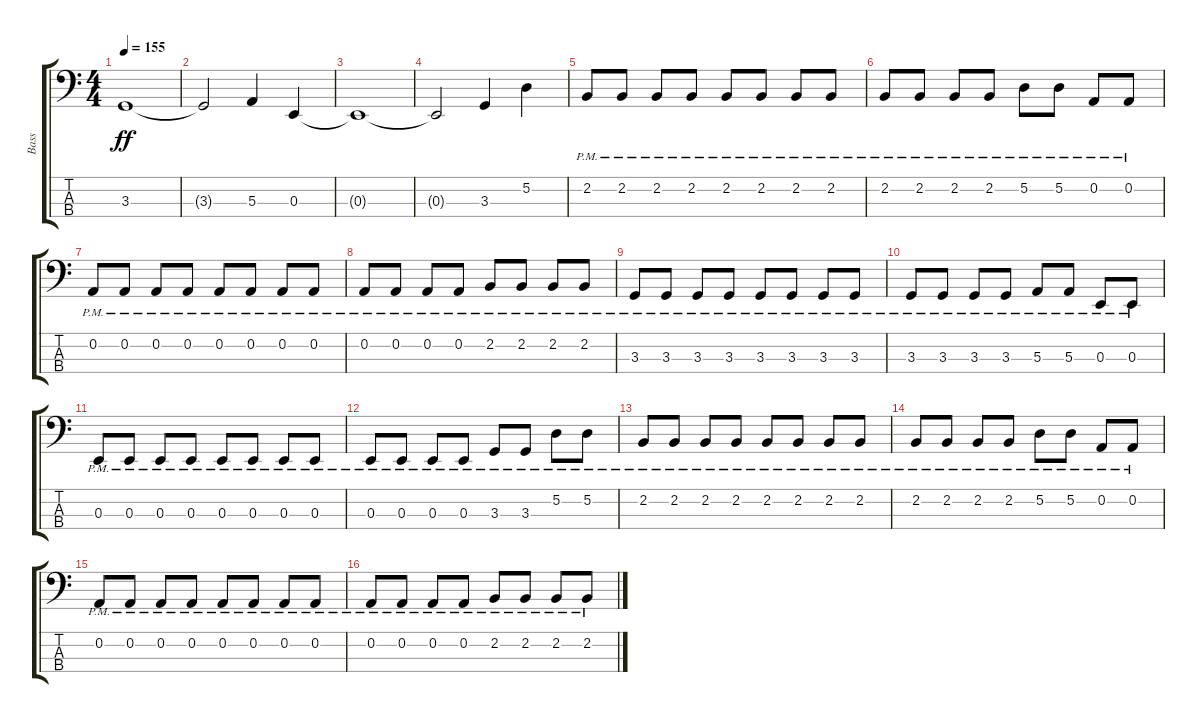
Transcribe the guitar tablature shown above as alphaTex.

\track ("Bass" "Bass") {instrument distortionguitar}
\staff {score tabs}
\tuning (D2 A1 E1 A0) {hide}
\ts (4 4)
\tempo 155
\clef f4
\ks c
3.3.1{dy ff} |
3.3{t}.2 5.3.4 0.3.4 |
0.3{t}.1 |
0.3{t}.2 3.3.4 5.2.4 |
2.2{pm}.8 2.2{pm}.8 2.2{pm}.8 2.2{pm}.8 2.2{pm}.8 2.2{pm}.8 2.2{pm}.8 2.2{pm}.8 |
2.2{pm}.8 2.2{pm}.8 2.2{pm}.8 2.2{pm}.8 5.2{pm}.8 5.2{pm}.8 0.2{pm}.8 0.2{pm}.8 |
0.2{pm}.8 0.2{pm}.8 0.2{pm}.8 0.2{pm}.8 0.2{pm}.8 0.2{pm}.8 0.2{pm}.8 0.2{pm}.8 |
0.2{pm}.8 0.2{pm}.8 0.2{pm}.8 0.2{pm}.8 2.2{pm}.8 2.2{pm}.8 2.2{pm}.8 2.2{pm}.8 |
3.3{pm}.8 3.3{pm}.8 3.3{pm}.8 3.3{pm}.8 3.3{pm}.8 3.3{pm}.8 3.3{pm}.8 3.3{pm}.8 |
3.3{pm}.8 3.3{pm}.8 3.3{pm}.8 3.3{pm}.8 5.3{pm}.8 5.3{pm}.8 0.3{pm}.8 0.3{pm}.8 |
0.3{pm}.8 0.3{pm}.8 0.3{pm}.8 0.3{pm}.8 0.3{pm}.8 0.3{pm}.8 0.3{pm}.8 0.3{pm}.8 |
0.3{pm}.8 0.3{pm}.8 0.3{pm}.8 0.3{pm}.8 3.3{pm}.8 3.3{pm}.8 5.2{pm}.8 5.2{pm}.8 |
2.2{pm}.8 2.2{pm}.8 2.2{pm}.8 2.2{pm}.8 2.2{pm}.8 2.2{pm}.8 2.2{pm}.8 2.2{pm}.8 |
2.2{pm}.8 2.2{pm}.8 2.2{pm}.8 2.2{pm}.8 5.2{pm}.8 5.2{pm}.8 0.2{pm}.8 0.2{pm}.8 |
0.2{pm}.8 0.2{pm}.8 0.2{pm}.8 0.2{pm}.8 0.2{pm}.8 0.2{pm}.8 0.2{pm}.8 0.2{pm}.8 |
0.2{pm}.8 0.2{pm}.8 0.2{pm}.8 0.2{pm}.8 2.2{pm}.8 2.2{pm}.8 2.2{pm}.8 2.2{pm}.8
